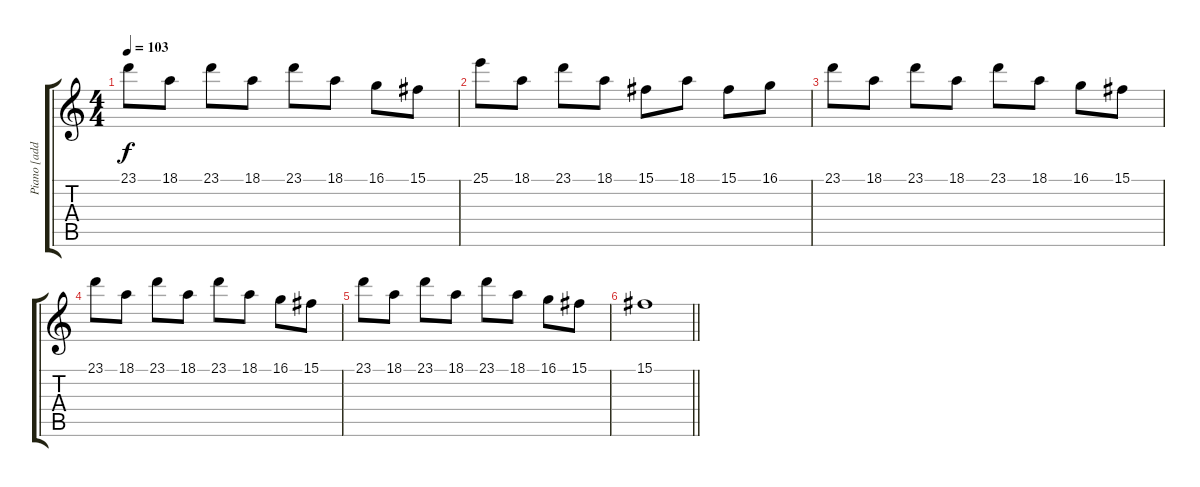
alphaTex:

\track ("Piano [additional]" "Piano [add") {instrument brightacousticpiano}
\staff {score tabs}
\tuning (Eb4 Bb3 Gb3 Db3 Ab2 Db2) {hide}
\ts (4 4)
\tempo 103
\clef g2
\ks c
23.1.8{dy f} 18.1.8 23.1.8 18.1.8 23.1.8 18.1.8 16.1.8 15.1.8 |
25.1.8 18.1.8 23.1.8 18.1.8 15.1.8 18.1.8 15.1.8 16.1.8 |
23.1.8 18.1.8 23.1.8 18.1.8 23.1.8 18.1.8 16.1.8 15.1.8 |
23.1.8 18.1.8 23.1.8 18.1.8 23.1.8 18.1.8 16.1.8 15.1.8 |
23.1.8 18.1.8 23.1.8 18.1.8 23.1.8 18.1.8 16.1.8 15.1.8 |
\barLineRight lightlight
15.1.1
